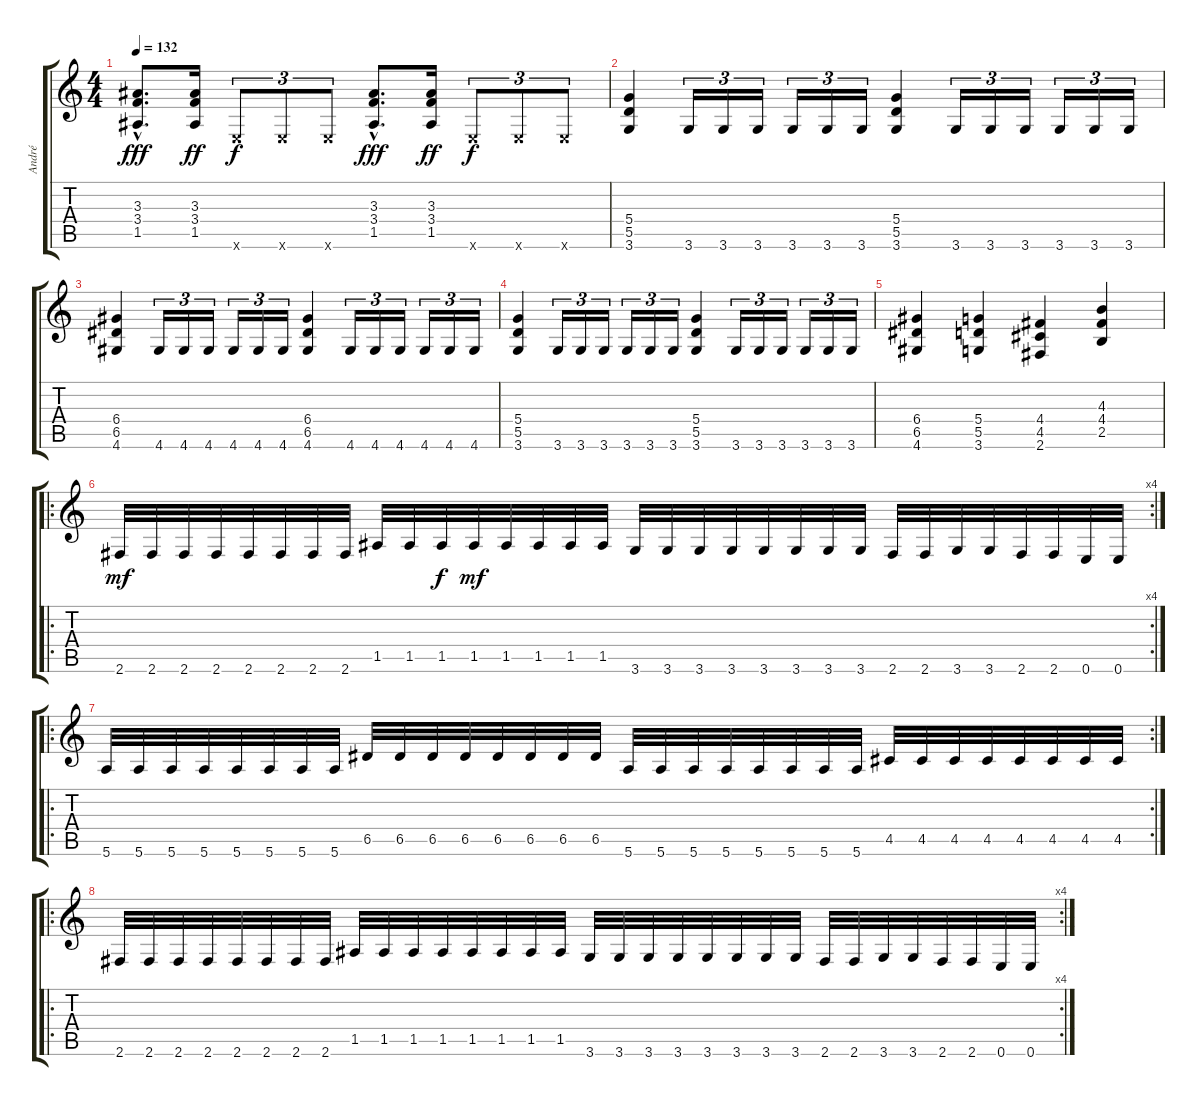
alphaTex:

\track ("André" "André") {instrument distortionguitar}
\staff {score tabs}
\tuning (E4 B3 G3 D3 A2 E2) {hide}
\ts (4 4)
\tempo 132
\clef g2
\ks c
(3.3{hac} 3.4{hac} 1.5{hac}).8{d dy fff} (3.3 3.4 1.5).16{dy ff} 0.6{x}.8{tu (3 2) dy f} 0.6{x}.8{tu (3 2)} 0.6{x}.8{tu (3 2)} (3.3{hac} 3.4{hac} 1.5{hac}).8{d dy fff} (3.3 3.4 1.5).16{dy ff} 0.6{x}.8{tu (3 2) dy f} 0.6{x}.8{tu (3 2)} 0.6{x}.8{tu (3 2)} |
(5.4 5.5 3.6).4 3.6.16{tu (3 2)} 3.6.16{tu (3 2)} 3.6.16{tu (3 2)} 3.6.16{tu (3 2)} 3.6.16{tu (3 2)} 3.6.16{tu (3 2)} (5.4 5.5 3.6).4 3.6.16{tu (3 2)} 3.6.16{tu (3 2)} 3.6.16{tu (3 2)} 3.6.16{tu (3 2)} 3.6.16{tu (3 2)} 3.6.16{tu (3 2)} |
(6.4 6.5 4.6).4 4.6.16{tu (3 2)} 4.6.16{tu (3 2)} 4.6.16{tu (3 2)} 4.6.16{tu (3 2)} 4.6.16{tu (3 2)} 4.6.16{tu (3 2)} (6.4 6.5 4.6).4 4.6.16{tu (3 2)} 4.6.16{tu (3 2)} 4.6.16{tu (3 2)} 4.6.16{tu (3 2)} 4.6.16{tu (3 2)} 4.6.16{tu (3 2)} |
(5.4 5.5 3.6).4 3.6.16{tu (3 2)} 3.6.16{tu (3 2)} 3.6.16{tu (3 2)} 3.6.16{tu (3 2)} 3.6.16{tu (3 2)} 3.6.16{tu (3 2)} (5.4 5.5 3.6).4 3.6.16{tu (3 2)} 3.6.16{tu (3 2)} 3.6.16{tu (3 2)} 3.6.16{tu (3 2)} 3.6.16{tu (3 2)} 3.6.16{tu (3 2)} |
(6.4 6.5 4.6).4 (5.4 5.5 3.6).4 (4.4 4.5 2.6).4 (4.3 4.4 2.5).4 |
\ro
\rc 4
2.6.32{dy mf} 2.6.32 2.6.32 2.6.32 2.6.32 2.6.32 2.6.32 2.6.32 1.5.32 1.5.32 1.5.32{dy f} 1.5.32{dy mf} 1.5.32 1.5.32 1.5.32 1.5.32 3.6.32 3.6.32 3.6.32 3.6.32 3.6.32 3.6.32 3.6.32 3.6.32 2.6.32 2.6.32 3.6.32 3.6.32 2.6.32 2.6.32 0.6.32 0.6.32 |
\ro
\rc 2
5.6.32 5.6.32 5.6.32 5.6.32 5.6.32 5.6.32 5.6.32 5.6.32 6.5.32 6.5.32 6.5.32 6.5.32 6.5.32 6.5.32 6.5.32 6.5.32 5.6.32 5.6.32 5.6.32 5.6.32 5.6.32 5.6.32 5.6.32 5.6.32 4.5.32 4.5.32 4.5.32 4.5.32 4.5.32 4.5.32 4.5.32 4.5.32 |
\ro
\rc 4
2.6.32 2.6.32 2.6.32 2.6.32 2.6.32 2.6.32 2.6.32 2.6.32 1.5.32 1.5.32 1.5.32 1.5.32 1.5.32 1.5.32 1.5.32 1.5.32 3.6.32 3.6.32 3.6.32 3.6.32 3.6.32 3.6.32 3.6.32 3.6.32 2.6.32 2.6.32 3.6.32 3.6.32 2.6.32 2.6.32 0.6.32 0.6.32
